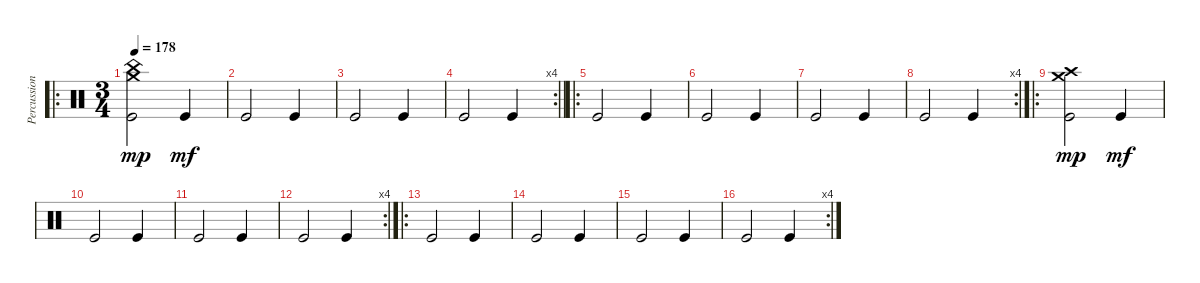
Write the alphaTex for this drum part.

\track ("Percussions" "Percussion") {instrument percussion}
\staff {score}
\articulation defaults
\ro
\ts (3 4)
\tempo 178
\clef neutral
\ks c
("Kick (hit)" "China (hit)" "Crash medium (hit)").2{dy mp} "Kick (hit)".4{dy mf} |
"Kick (hit)".2 "Kick (hit)".4 |
"Kick (hit)".2 "Kick (hit)".4 |
\rc 4
\barLineRight lightlight "Kick (hit)".2 "Kick (hit)".4
|
\ro "Kick (hit)".2 "Kick (hit)".4
|
"Kick (hit)".2 "Kick (hit)".4 |
"Kick (hit)".2 "Kick (hit)".4 |
\rc 4 "Kick (hit)".2 "Kick (hit)".4
|
\ro
("Kick (hit)" "Crash high (hit)" "Crash medium (hit)").2{dy mp} "Kick (hit)".4{dy mf} |
"Kick (hit)".2 "Kick (hit)".4 |
"Kick (hit)".2 "Kick (hit)".4 |
\rc 4 "Kick (hit)".2 "Kick (hit)".4
|
\ro "Kick (hit)".2 "Kick (hit)".4
|
"Kick (hit)".2 "Kick (hit)".4 |
"Kick (hit)".2 "Kick (hit)".4 |
\rc 4 "Kick (hit)".2 "Kick (hit)".4
